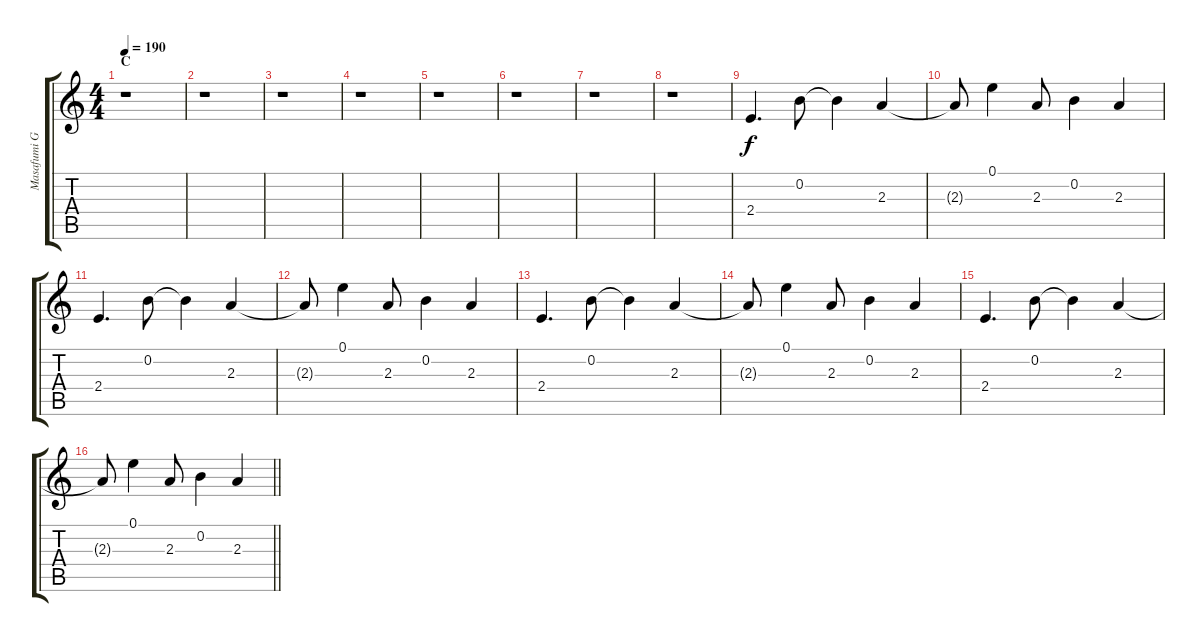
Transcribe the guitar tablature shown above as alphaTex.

\track ("Masafumi Gotou" "Masafumi G") {instrument distortionguitar}
\staff {score tabs}
\tuning (E4 B3 G3 D3 A2 E2) {hide}
\ts (4 4)
\section ("" "C")
\tempo 190
\clef g2
\ks c
r.1{dy f} |
r.1 |
r.1 |
r.1 |
r.1 |
r.1 |
r.1 |
r.1 |
2.4.4{d} 0.2.8 0.2{t}.4 2.3.4 |
2.3{t}.8 0.1.4 2.3.8 0.2.4 2.3.4 |
2.4.4{d} 0.2.8 0.2{t}.4 2.3.4 |
2.3{t}.8 0.1.4 2.3.8 0.2.4 2.3.4 |
2.4.4{d} 0.2.8 0.2{t}.4 2.3.4 |
2.3{t}.8 0.1.4 2.3.8 0.2.4 2.3.4 |
2.4.4{d} 0.2.8 0.2{t}.4 2.3.4 |
\barLineRight lightlight
2.3{t}.8 0.1.4 2.3.8 0.2.4 2.3.4
